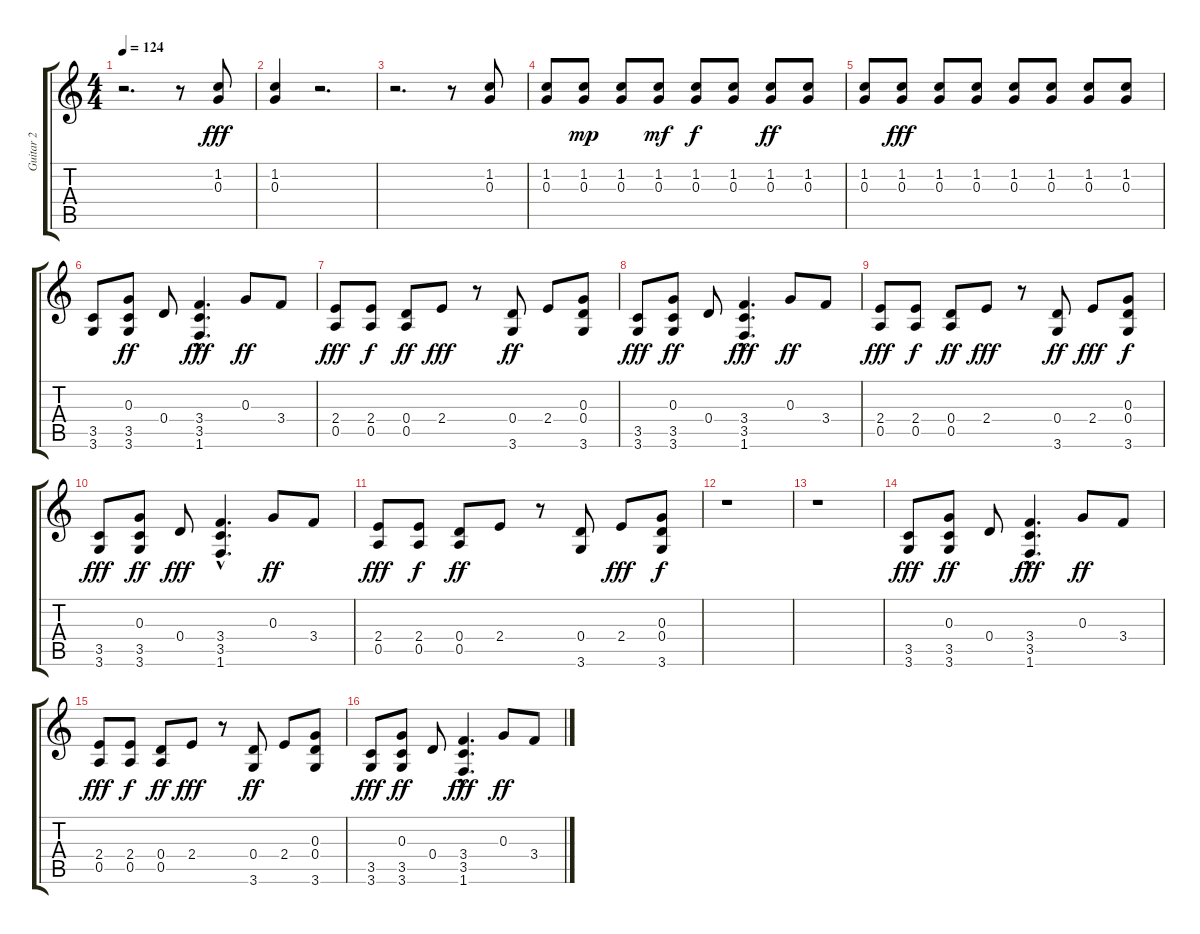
\track ("Guitar 2" "Guitar 2") {instrument distortionguitar}
\staff {score tabs}
\tuning (E4 B3 G3 D3 A2 E2) {hide}
\ts (4 4)
\tempo 124
\clef g2
\ks c
r.2{d dy fff} r.8 (1.2 0.3).8 |
(1.2 0.3).4 r.2{d} |
r.2{d} r.8 (1.2 0.3).8 |
(1.2 0.3).8 (1.2 0.3).8{dy mp} (1.2 0.3).8 (1.2 0.3).8{dy mf} (1.2 0.3).8{dy f} (1.2 0.3).8 (1.2 0.3).8{dy ff} (1.2 0.3).8 |
(1.2 0.3).8 (1.2 0.3).8{dy fff} (1.2 0.3).8 (1.2 0.3).8 (1.2 0.3).8 (1.2 0.3).8 (1.2 0.3).8 (1.2 0.3).8 |
(3.5 3.6).8 (0.3 3.5 3.6).8{dy ff} 0.4.8 (3.4{hac} 3.5{hac} 1.6{hac}).4{d dy fff} 0.3.8{dy ff} 3.4.8 |
(2.4 0.5).8{dy fff} (2.4 0.5).8{dy f} (0.4 0.5).8{dy ff} 2.4.8{dy fff} r.8 (0.4 3.6).8{dy ff} 2.4.8 (0.3 0.4 3.6).8 |
(3.5 3.6).8{dy fff} (0.3 3.5 3.6).8{dy ff} 0.4.8 (3.4{hac} 3.5{hac} 1.6{hac}).4{d dy fff} 0.3.8{dy ff} 3.4.8 |
(2.4 0.5).8{dy fff} (2.4 0.5).8{dy f} (0.4 0.5).8{dy ff} 2.4.8{dy fff} r.8 (0.4 3.6).8{dy ff} 2.4.8{dy fff} (0.3 0.4 3.6).8{dy f} |
(3.5 3.6).8{dy fff} (0.3 3.5 3.6).8{dy ff} 0.4.8{dy fff} (3.4{hac} 3.5{hac} 1.6{hac}).4{d} 0.3.8{dy ff} 3.4.8 |
(2.4 0.5).8{dy fff} (2.4 0.5).8{dy f} (0.4 0.5).8{dy ff} 2.4.8 r.8 (0.4 3.6).8 2.4.8{dy fff} (0.3 0.4 3.6).8{dy f} |
r.1 |
r.1 |
(3.5 3.6).8{dy fff} (0.3 3.5 3.6).8{dy ff} 0.4.8 (3.4{hac} 3.5{hac} 1.6{hac}).4{d dy fff} 0.3.8{dy ff} 3.4.8 |
(2.4 0.5).8{dy fff} (2.4 0.5).8{dy f} (0.4 0.5).8{dy ff} 2.4.8{dy fff} r.8 (0.4 3.6).8{dy ff} 2.4.8 (0.3 0.4 3.6).8 |
(3.5 3.6).8{dy fff} (0.3 3.5 3.6).8{dy ff} 0.4.8 (3.4{hac} 3.5{hac} 1.6{hac}).4{d dy fff} 0.3.8{dy ff} 3.4.8
